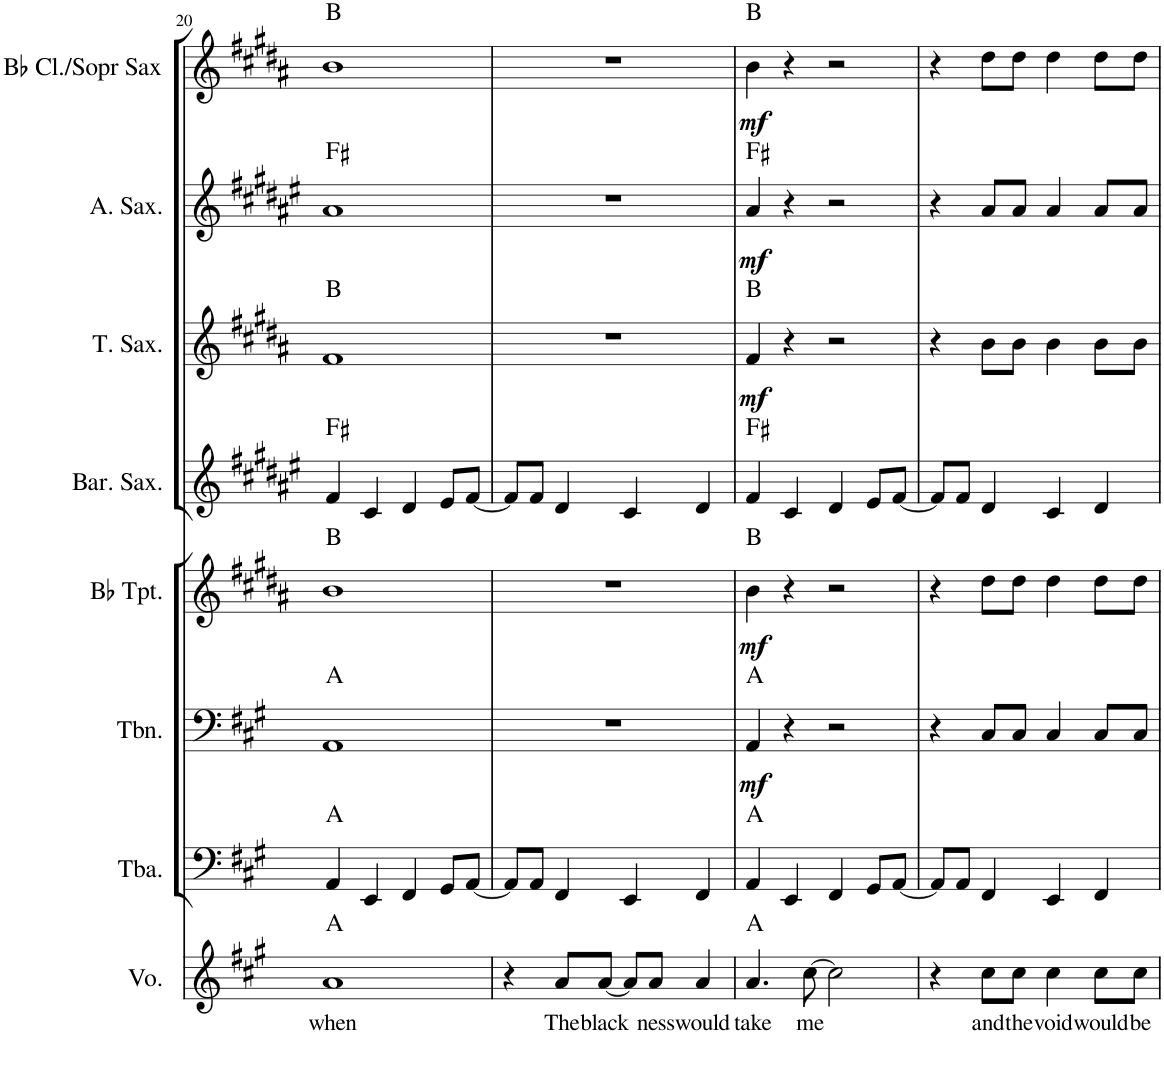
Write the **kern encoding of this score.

**kern	**text	**harte	**kern	**harte	**kern	**dynam	**harte	**kern	**dynam	**harte	**kern	**harte	**kern	**dynam	**harte	**kern	**dynam	**harte	**kern	**dynam	**harte
*part8	*part8	*part8	*part7	*part7	*part6	*part6	*part6	*part5	*part5	*part5	*part4	*part4	*part3	*part3	*part3	*part2	*part2	*part2	*part1	*part1	*part1
*staff8	*staff8	*	*staff7	*	*staff6	*staff6	*	*staff5	*staff5	*	*staff4	*	*staff3	*staff3	*	*staff2	*staff2	*	*staff1	*staff1	*
*I"Voice	*	*	*I"Tuba	*	*I"Trombone	*	*	*I"Bb Trumpet	*	*	*I"Baritone Saxophone	*	*I"Tenor Saxophone	*	*	*I"Alto Saxophone	*	*	*I"Bb Clarinet/sopr sax	*	*
*I'Vo.	*	*	*I'Tba.	*	*I'Tbn.	*	*	*I'Bb Tpt.	*	*	*I'Bar. Sax.	*	*I'T. Sax.	*	*	*I'A. Sax.	*	*	*I'Bb Cl./Sopr Sax	*	*
!!LO:PB:g=z
*clefG2	*	*	*clefF4	*	*clefF4	*	*	*clefG2	*	*	*clefG2	*	*clefG2	*	*	*clefG2	*	*	*clefG2	*	*
*	*	*	*	*	*	*	*	*Trd1c2	*	*	*Trd12c21	*	*Trd8c14	*	*	*Trd5c9	*	*	*Trd1c2	*	*
*k[f#c#g#]	*	*	*k[f#c#g#]	*	*k[f#c#g#]	*	*	*k[f#c#g#d#a#]	*	*	*k[f#c#g#d#a#e#]	*	*k[f#c#g#d#a#]	*	*	*k[f#c#g#d#a#e#]	*	*	*k[f#c#g#d#a#]	*	*
*M4/4	*	*	*M4/4	*	*M4/4	*	*	*M4/4	*	*	*M4/4	*	*M4/4	*	*	*M4/4	*	*	*M4/4	*	*
=20	=20	=20	=20	=20	=20	=20	=20	=20	=20	=20	=20	=20	=20	=20	=20	=20	=20	=20	=20	=20	=20
!	!LO:LY:b	!	!	!	!	!	!	!	!	!	!	!	!	!	!	!	!	!	!	!	!
1a	when	A:maj	4AA/	A:maj	1AA	.	A:maj	1b	.	B:maj	4f#/	F#:maj	1f#	.	B:maj	1a#	.	F#:maj	1b	.	B:maj
.	.	.	4EE/	.	.	.	.	.	.	.	4c#/	.	.	.	.	.	.	.	.	.	.
.	.	.	4FF#/	.	.	.	.	.	.	.	4d#/	.	.	.	.	.	.	.	.	.	.
.	.	.	8GG#/L	.	.	.	.	.	.	.	8e#/L	.	.	.	.	.	.	.	.	.	.
.	.	.	[8AA/J	.	.	.	.	.	.	.	[8f#/J	.	.	.	.	.	.	.	.	.	.
=21	=21	=21	=21	=21	=21	=21	=21	=21	=21	=21	=21	=21	=21	=21	=21	=21	=21	=21	=21	=21	=21
4r	.	.	8AA/L]	.	1r	.	.	1r	.	.	8f#/L]	.	1r	.	.	1r	.	.	1r	.	.
.	.	.	8AA/J	.	.	.	.	.	.	.	8f#/J	.	.	.	.	.	.	.	.	.	.
!	!LO:LY:b	!	!	!	!	!	!	!	!	!	!	!	!	!	!	!	!	!	!	!	!
8a/L	The	.	4FF#/	.	.	.	.	.	.	.	4d#/	.	.	.	.	.	.	.	.	.	.
!	!LO:LY:b	!	!	!	!	!	!	!	!	!	!	!	!	!	!	!	!	!	!	!	!
[8a/J	black	.	.	.	.	.	.	.	.	.	.	.	.	.	.	.	.	.	.	.	.
8a/L]	.	.	4EE/	.	.	.	.	.	.	.	4c#/	.	.	.	.	.	.	.	.	.	.
!	!LO:LY:b	!	!	!	!	!	!	!	!	!	!	!	!	!	!	!	!	!	!	!	!
8a/J	ness	.	.	.	.	.	.	.	.	.	.	.	.	.	.	.	.	.	.	.	.
!	!LO:LY:b	!	!	!	!	!	!	!	!	!	!	!	!	!	!	!	!	!	!	!	!
4a/	would	.	4FF#/	.	.	.	.	.	.	.	4d#/	.	.	.	.	.	.	.	.	.	.
=22	=22	=22	=22	=22	=22	=22	=22	=22	=22	=22	=22	=22	=22	=22	=22	=22	=22	=22	=22	=22	=22
!	!LO:LY:b	!	!	!	!	!LO:DY:b	!	!	!LO:DY:b	!	!	!	!	!LO:DY:b	!	!	!LO:DY:b	!	!	!LO:DY:b	!
4.a/	take	A:maj	4AA/	A:maj	4AA/	mf	A:maj	4b\	mf	B:maj	4f#/	F#:maj	4f#/	mf	B:maj	4a#/	mf	F#:maj	4b\	mf	B:maj
.	.	.	4EE/	.	4r	.	.	4r	.	.	4c#/	.	4r	.	.	4r	.	.	4r	.	.
!	!LO:LY:b	!	!	!	!	!	!	!	!	!	!	!	!	!	!	!	!	!	!	!	!
[8cc#\	me	.	.	.	.	.	.	.	.	.	.	.	.	.	.	.	.	.	.	.	.
2cc#\]	.	.	4FF#/	.	2r	.	.	2r	.	.	4d#/	.	2r	.	.	2r	.	.	2r	.	.
.	.	.	8GG#/L	.	.	.	.	.	.	.	8e#/L	.	.	.	.	.	.	.	.	.	.
.	.	.	[8AA/J	.	.	.	.	.	.	.	[8f#/J	.	.	.	.	.	.	.	.	.	.
=23	=23	=23	=23	=23	=23	=23	=23	=23	=23	=23	=23	=23	=23	=23	=23	=23	=23	=23	=23	=23	=23
4r	.	.	8AA/L]	.	4r	.	.	4r	.	.	8f#/L]	.	4r	.	.	4r	.	.	4r	.	.
.	.	.	8AA/J	.	.	.	.	.	.	.	8f#/J	.	.	.	.	.	.	.	.	.	.
!	!LO:LY:b	!	!	!	!	!	!	!	!	!	!	!	!	!	!	!	!	!	!	!	!
8cc#\L	and	.	4FF#/	.	8C#/L	.	.	8dd#\L	.	.	4d#/	.	8b\L	.	.	8a#/L	.	.	8dd#\L	.	.
!	!LO:LY:b	!	!	!	!	!	!	!	!	!	!	!	!	!	!	!	!	!	!	!	!
8cc#\J	the	.	.	.	8C#/J	.	.	8dd#\J	.	.	.	.	8b\J	.	.	8a#/J	.	.	8dd#\J	.	.
!	!LO:LY:b	!	!	!	!	!	!	!	!	!	!	!	!	!	!	!	!	!	!	!	!
4cc#\	void	.	4EE/	.	4C#/	.	.	4dd#\	.	.	4c#/	.	4b\	.	.	4a#/	.	.	4dd#\	.	.
!	!LO:LY:b	!	!	!	!	!	!	!	!	!	!	!	!	!	!	!	!	!	!	!	!
8cc#\L	would	.	4FF#/	.	8C#/L	.	.	8dd#\L	.	.	4d#/	.	8b\L	.	.	8a#/L	.	.	8dd#\L	.	.
!	!LO:LY:b	!	!	!	!	!	!	!	!	!	!	!	!	!	!	!	!	!	!	!	!
8cc#\J	be	.	.	.	8C#/J	.	.	8dd#\J	.	.	.	.	8b\J	.	.	8a#/J	.	.	8dd#\J	.	.
=	=	=	=	=	=	=	=	=	=	=	=	=	=	=	=	=	=	=	=	=	=
*-	*-	*-	*-	*-	*-	*-	*-	*-	*-	*-	*-	*-	*-	*-	*-	*-	*-	*-	*-	*-	*-
